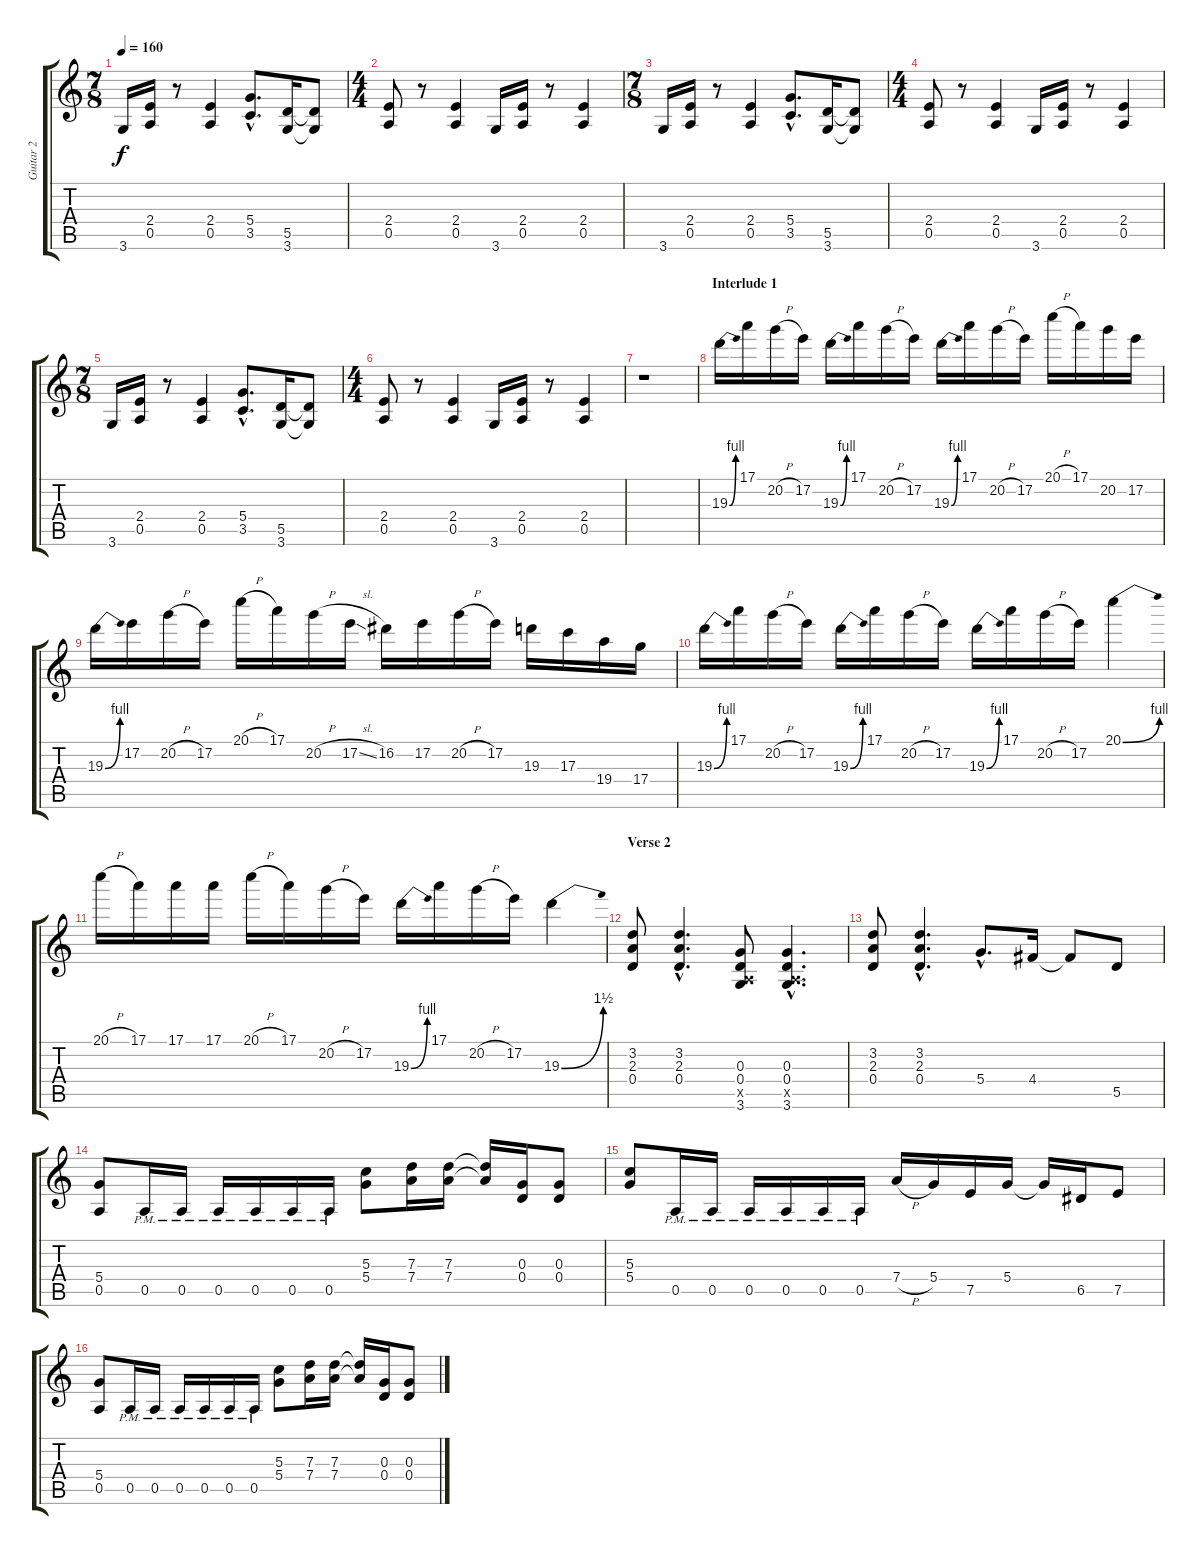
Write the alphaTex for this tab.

\track ("Guitar 2" "Guitar 2") {instrument overdrivenguitar}
\staff {score tabs}
\tuning (E4 B3 G3 D3 A2 E2) {hide}
\ts (7 8)
\tempo 160
\clef g2
\ks c
3.6.16{dy f} (2.4 0.5).16 r.8 (2.4 0.5).4 (5.4{hac} 3.5{hac}).8{d} (5.5 3.6).16 (5.5{t} 3.6{t}).8 |
\ts (4 4)
(2.4 0.5).8 r.8 (2.4 0.5).4 3.6.16 (2.4 0.5).16 r.8 (2.4 0.5).4 |
\ts (7 8)
3.6.16 (2.4 0.5).16 r.8 (2.4 0.5).4 (5.4{hac} 3.5{hac}).8{d} (5.5 3.6).16 (5.5{t} 3.6{t}).8 |
\ts (4 4)
(2.4 0.5).8 r.8 (2.4 0.5).4 3.6.16 (2.4 0.5).16 r.8 (2.4 0.5).4 |
\ts (7 8)
3.6.16 (2.4 0.5).16 r.8 (2.4 0.5).4 (5.4{hac} 3.5{hac}).8{d} (5.5 3.6).16 (5.5{t} 3.6{t}).8 |
\ts (4 4)
(2.4 0.5).8 r.8 (2.4 0.5).4 3.6.16 (2.4 0.5).16 r.8 (2.4 0.5).4 |
r.1 |
\section ("" "Interlude 1")
19.3{be (bend 0 0 60 4)}.16 17.1.16 20.2{h}.16 17.2.16 19.3{be (bend 0 0 60 4)}.16 17.1.16 20.2{h}.16 17.2.16 19.3{be (bend 0 0 60 4)}.16 17.1.16 20.2{h}.16 17.2.16 20.1{h}.16 17.1.16 20.2.16 17.2.16 |
19.3{be (bend 0 0 60 4)}.16 17.2.16 20.2{h}.16 17.2.16 20.1{h}.16 17.1.16 20.2{h}.16 17.2{sl}.16 16.2.16 17.2.16 20.2{h}.16 17.2.16 19.3.16 17.3.16 19.4.16 17.4.16 |
19.3{be (bend 0 0 60 4)}.16 17.1.16 20.2{h}.16 17.2.16 19.3{be (bend 0 0 60 4)}.16 17.1.16 20.2{h}.16 17.2.16 19.3{be (bend 0 0 60 4)}.16 17.1.16 20.2{h}.16 17.2.16 20.1{be (bend 0 0 60 4)}.4 |
20.1{h}.16 17.1.16 17.1.16 17.1.16 20.1{h}.16 17.1.16 20.2{h}.16 17.2.16 19.3{be (bend 0 0 60 4)}.16 17.1.16 20.2{h}.16 17.2.16 19.3{be (bend 0 0 60 6)}.4 |
\section ("" "Verse 2")
(3.2 2.3 0.4).8 (3.2{hac} 2.3{hac} 0.4{hac}).4{d} (0.3 0.4 0.5{x} 3.6).8 (0.3{hac} 0.4{hac} 0.5{hac x} 3.6{hac}).4{d} |
(3.2 2.3 0.4).8 (3.2{hac} 2.3{hac} 0.4{hac}).4{d} 5.4{hac}.8{d} 4.4.16 4.4{t}.8 5.5.8 |
(5.4 0.5).8 0.5{pm}.16 0.5{pm}.16 0.5{pm}.16 0.5{pm}.16 0.5{pm}.16 0.5{pm}.16 (5.3 5.4).8 (7.3 7.4).16 (7.3 7.4).16 (7.3{t} 7.4{t}).16 (0.3 0.4).16 (0.3 0.4).8 |
(5.3 5.4).8 0.5{pm}.16 0.5{pm}.16 0.5{pm}.16 0.5{pm}.16 0.5{pm}.16 0.5{pm}.16 7.4{h}.16 5.4.16 7.5.16 5.4.16 5.4{t}.16 6.5.16 7.5.8 |
(5.4 0.5).8 0.5{pm}.16 0.5{pm}.16 0.5{pm}.16 0.5{pm}.16 0.5{pm}.16 0.5{pm}.16 (5.3 5.4).8 (7.3 7.4).16 (7.3 7.4).16 (7.3{t} 7.4{t}).16 (0.3 0.4).16 (0.3 0.4).8
